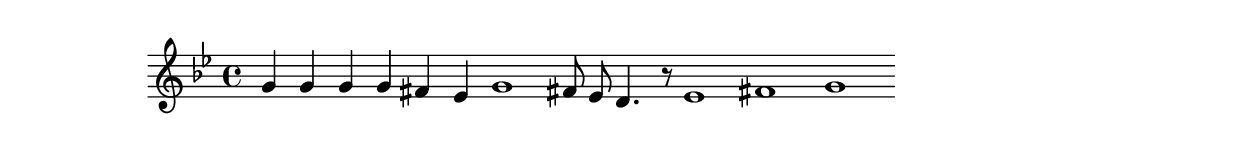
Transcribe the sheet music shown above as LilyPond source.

%% DO NOT EDIT this file manually; it is automatically
%% generated from LSR http://lsr.dsi.unimi.it
%% Make any changes in LSR itself, or in Documentation/snippets/new/ ,
%% and then run scripts/auxiliar/makelsr.py
%%
%% This file is in the public domain.
\version "2.15.20"

\header {
  lsrtags = "world-music"

%% Translation of GIT committish: 8b93de6ce951b7b14bc7818f31019524295b990f
  texidoces = "
Para las improvisaciones o @emph{taqasim} que son libres durante unos
momentos, se puede omitir la indicación de compás y se puede usar
@code{\\cadenzaOn}.  Podría ser necesario ajustar el estilo de
alteraciones accidentales, porque la ausencia de líneas divisorias
hará que la alteración aparezca una sola vez.  He aquí un ejemplo de
cómo podría ser el comienzo de una improvisación @emph{hijaz}:

"
doctitlees = "Improvisación de música árabe"


%% Translation of GIT committish: 0a868be38a775ecb1ef935b079000cebbc64de40
  texidocde = "
Bei Improvisation oder @emph{taqasim}, die zeitlich frei gespielt
werden, kann die Taktart ausgelassen werden und @code{\\cadenzaOn}
kann eingesetzt werden.  Es kann nötig sein, den Versetzungszeichenstil
anzupassen, weil sonst die Versetzungszeichen nur einmal ausgegeben
werden, da keine Taktlinien gesetzt sind.  Hier ein Beispiel, wie
der Beginn einer @emph{hijaz}-Improvisation aussehen könnte:

"

  doctitlede = "Arabische Improvisation"

%% Translation of GIT committish: af2292dff32d630f62d69294158452f103f3e393
  texidocfr = "
Lorsque les improvisations ou @emph{taqasim} sont temporairement libres,
la métrique peut ne pas apparaître, auquel cas on utilisera un
@code{\\cadenzaOn}.  Les altérations accidentelles devront alors être
répétées en raison de l'absence de barre de mesure.  Voici comment
  pourrait débuter un improvisation de @emph{hijaz}.

"

  doctitlefr = "Improvisation en musique arabe"


  texidoc = "
For improvisations or taqasim which are temporarily free, the time
signature can be omitted and @code{\\cadenzaOn} can be used.  Adjusting
the accidental style might be required, since the absence of bar lines
will cause the accidental to be marked only once.  Here is an example
of what could be the start of a hijaz improvisation:

"
  doctitle = "Arabic improvisation"
} % begin verbatim

\include "arabic.ly"

\relative sol' {
  \key re \kurd
  \accidentalStyle "forget"
  \cadenzaOn
  sol4 sol sol sol fad mib sol1 fad8 mib re4. r8 mib1 fad sol
}
